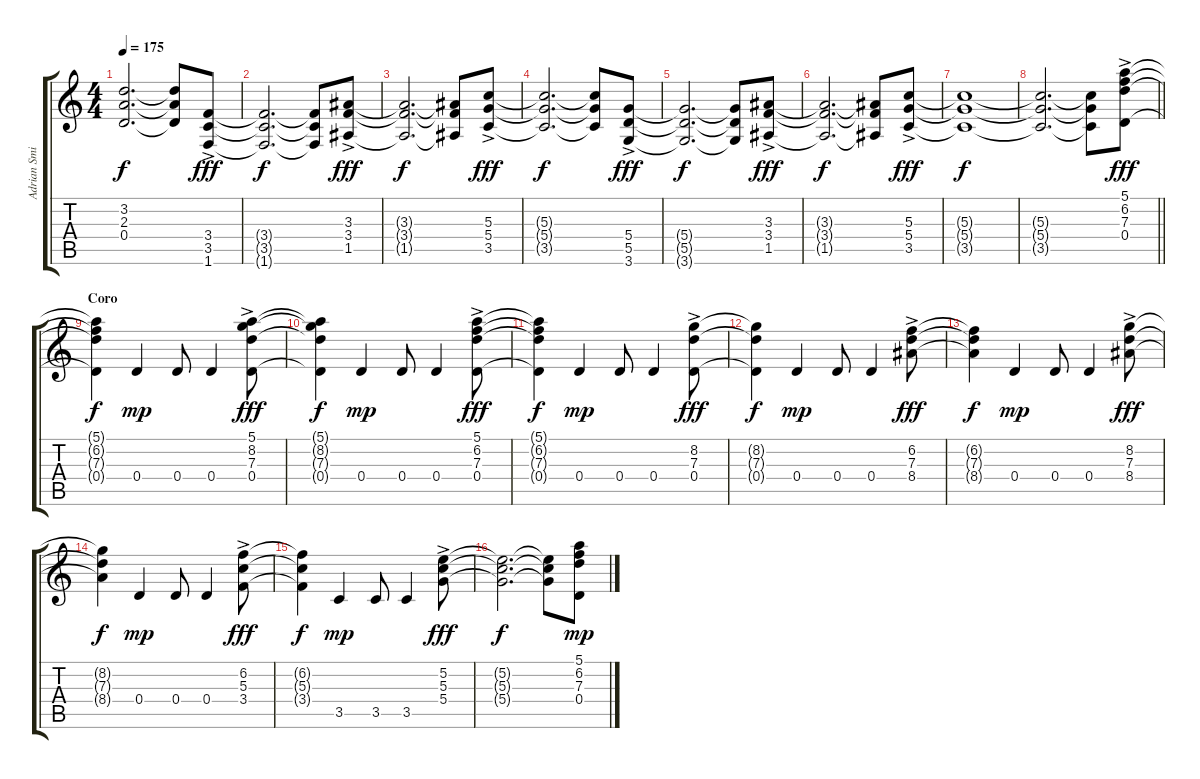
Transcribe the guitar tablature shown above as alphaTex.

\track ("Adrian Smith" "Adrian Smi") {instrument distortionguitar}
\staff {score tabs}
\tuning (E4 B3 G3 D3 A2 E2) {hide}
\ts (4 4)
\tempo 175
\clef g2
\ks c
(3.2{t} 2.3{t} 0.4{t}).2{d dy f} (3.2{t} 2.3{t} 0.4{t}).8 (3.4{ac} 3.5{ac} 1.6{ac}).8{dy fff} |
(3.4{t} 3.5{t} 1.6{t}).2{d dy f} (3.4{t} 3.5{t} 1.6{t}).8 (3.3{ac} 3.4{ac} 1.5{ac}).8{dy fff} |
(3.3{t} 3.4{t} 1.5{t}).2{d dy f} (3.3{t} 3.4{t} 1.5{t}).8 (5.3{ac} 5.4{ac} 3.5{ac}).8{dy fff} |
(5.3{t} 5.4{t} 3.5{t}).2{d dy f} (5.3{t} 5.4{t} 3.5{t}).8 (5.4{ac} 5.5{ac} 3.6{ac}).8{dy fff} |
(5.4{t} 5.5{t} 3.6{t}).2{d dy f} (5.4{t} 5.5{t} 3.6{t}).8 (3.3{ac} 3.4{ac} 1.5{ac}).8{dy fff} |
(3.3{t} 3.4{t} 1.5{t}).2{d dy f} (3.3{t} 3.4{t} 1.5{t}).8 (5.3{ac} 5.4{ac} 3.5{ac}).8{dy fff} |
(5.3{t} 5.4{t} 3.5{t}).1{dy f} |
\barLineRight lightlight
(5.3{t} 5.4{t} 3.5{t}).2{d} (5.3{t} 5.4{t} 3.5{t}).8 (5.1{ac} 6.2{ac} 7.3{ac} 0.4{ac}).8{dy fff} |
\section ("" "Coro")
(5.1{t} 6.2{t} 7.3{t} 0.4{t}).4{dy f} 0.4.4{dy mp} 0.4.8 0.4.4 (5.1{ac} 8.2{ac} 7.3{ac} 0.4{ac}).8{dy fff} |
(5.1{t} 8.2{t} 7.3{t} 0.4{t}).4{dy f} 0.4.4{dy mp} 0.4.8 0.4.4 (5.1{ac} 6.2{ac} 7.3{ac} 0.4{ac}).8{dy fff} |
(5.1{t} 6.2{t} 7.3{t} 0.4{t}).4{dy f} 0.4.4{dy mp} 0.4.8 0.4.4 (8.2{ac} 7.3{ac} 0.4{ac}).8{dy fff} |
(8.2{t} 7.3{t} 0.4{t}).4{dy f} 0.4.4{dy mp} 0.4.8 0.4.4 (6.2{ac} 7.3{ac} 8.4{ac}).8{dy fff} |
(6.2{t} 7.3{t} 8.4{t}).4{dy f} 0.4.4{dy mp} 0.4.8 0.4.4 (8.2{ac} 7.3{ac} 8.4{ac}).8{dy fff} |
(8.2{t} 7.3{t} 8.4{t}).4{dy f} 0.4.4{dy mp} 0.4.8 0.4.4 (6.2{ac} 5.3{ac} 3.4{ac}).8{dy fff} |
(6.2{t} 5.3{t} 3.4{t}).4{dy f} 3.5.4{dy mp} 3.5.8 3.5.4 (5.2{ac} 5.3{ac} 5.4{ac}).8{dy fff} |
(5.2{t} 5.3{t} 5.4{t}).2{d dy f} (5.2{t} 5.3{t} 5.4{t}).8 (5.1 6.2 7.3 0.4).8{dy mp}
